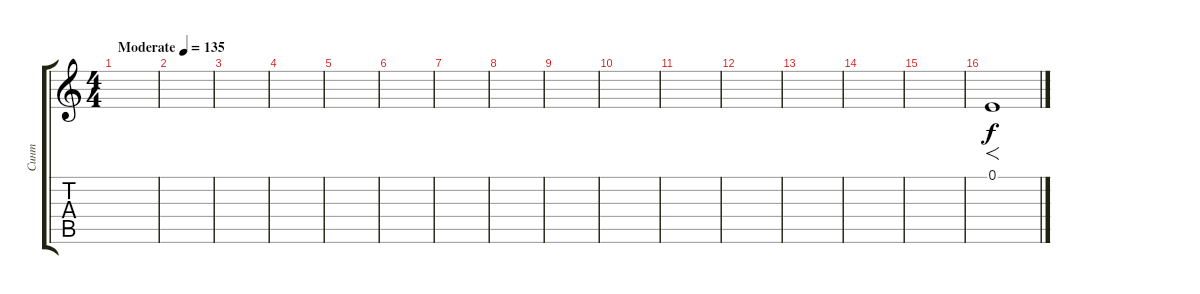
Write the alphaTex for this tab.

\track ("Синт" "Синт") {instrument synthstrings1}
\staff {score tabs}
\tuning (E4 B3 G3 D3 A2 E2) {hide}
\ts (4 4)
\tempo (135 "Moderate")
\clef g2
\ks c
|
|
|
|
|
|
|
|
|
|
|
|
|
|
|
0.1.1{f}
